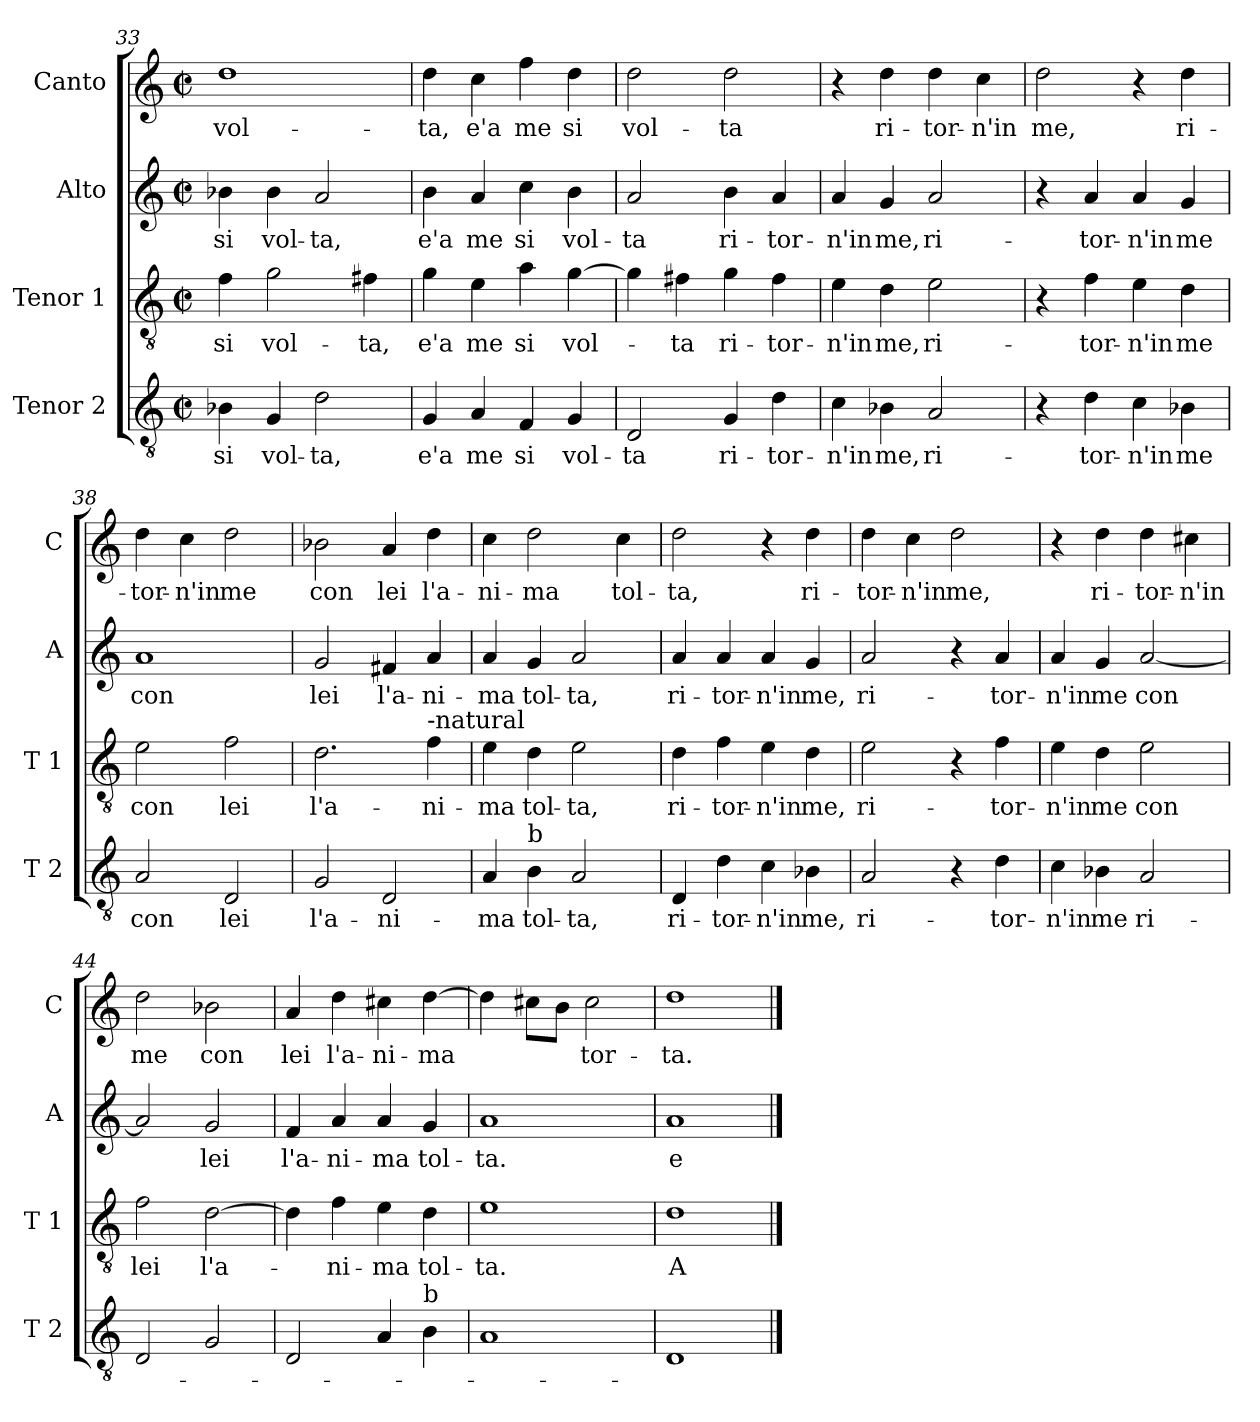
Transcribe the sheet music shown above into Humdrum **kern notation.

**kern	**text	**kern	**text	**kern	**text	**kern	**text
*part4	*part4	*part3	*part3	*part2	*part2	*part1	*part1
*staff4	*staff4	*staff3	*staff3	*staff2	*staff2	*staff1	*staff1
*I"Tenor 2	*	*I"Tenor 1	*	*I"Alto	*	*I"Canto	*
*I'T 2	*	*I'T 1	*	*I'A	*	*I'C	*
*clefGv2	*	*clefGv2	*	*clefG2	*	*clefG2	*
*k[]	*	*k[]	*	*k[]	*	*k[]	*
*C:	*	*C:	*	*C:	*	*C:	*
*M2/2	*	*M2/2	*	*M2/2	*	*M2/2	*
*met(c|)	*	*met(c|)	*	*met(c|)	*	*met(c|)	*
=33	=33	=33	=33	=33	=33	=33	=33
!	!LO:LY:b	!	!LO:LY:b	!	!LO:LY:b	!	!LO:LY:b
4B-X\	si	4f\	si	4b-X\	si	1dd	vol-
!	!LO:LY:b	!	!LO:LY:b	!	!LO:LY:b	!	!
4G/	vol-	2g\	vol-	4b-\	vol-	.	.
!	!LO:LY:b	!	!	!	!LO:LY:b	!	!
2d\	-ta,	.	.	2a/	-ta,	.	.
!	!	!	!LO:LY:b	!	!	!	!
.	.	4f#X\	-ta,	.	.	.	.
=34	=34	=34	=34	=34	=34	=34	=34
!	!LO:LY:b	!	!LO:LY:b	!	!LO:LY:b	!	!LO:LY:b
4G/	e'a	4g\	e'a	4b\	e'a	4dd\	-ta,
!	!LO:LY:b	!	!LO:LY:b	!	!LO:LY:b	!	!LO:LY:b
4A/	me	4e\	me	4a/	me	4cc\	e'a
!	!LO:LY:b	!	!LO:LY:b	!	!LO:LY:b	!	!LO:LY:b
4F/	si	4a\	si	4cc\	si	4ff\	me
!	!LO:LY:b	!	!LO:LY:b	!	!LO:LY:b	!	!LO:LY:b
4G/	vol-	[4g\	vol-	4b\	vol-	4dd\	si
=35	=35	=35	=35	=35	=35	=35	=35
!	!LO:LY:b	!	!	!	!LO:LY:b	!	!LO:LY:b
2D/	-ta	4g\]	.	2a/	-ta	2dd\	vol-
!	!	!	!LO:LY:b	!	!	!	!
.	.	4f#X\	-ta	.	.	.	.
!	!LO:LY:b	!	!LO:LY:b	!	!LO:LY:b	!	!LO:LY:b
4G/	ri-	4g\	ri-	4b\	ri-	2dd\	-ta
!	!LO:LY:b	!	!LO:LY:b	!	!LO:LY:b	!	!
4d\	-tor-	4f#\	-tor-	4a/	-tor-	.	.
!!LO:PB:g=z
=36	=36	=36	=36	=36	=36	=36	=36
!	!LO:LY:b	!	!LO:LY:b	!	!LO:LY:b	!	!
4c\	-n'in	4e\	-n'in	4a/	-n'in	4r	.
!	!LO:LY:b	!	!LO:LY:b	!	!LO:LY:b	!	!LO:LY:b
4B-X\	me,	4d\	me,	4g/	me,	4dd\	ri-
!	!LO:LY:b	!	!LO:LY:b	!	!LO:LY:b	!	!LO:LY:b
2A/	ri-	2e\	ri-	2a/	ri-	4dd\	-tor-
!	!	!	!	!	!	!	!LO:LY:b
.	.	.	.	.	.	4cc\	-n'in
=37	=37	=37	=37	=37	=37	=37	=37
!	!	!	!	!	!	!	!LO:LY:b
4r	.	4r	.	4r	.	2dd\	me,
!	!LO:LY:b	!	!LO:LY:b	!	!LO:LY:b	!	!
4d\	-tor-	4f\	-tor-	4a/	-tor-	.	.
!	!LO:LY:b	!	!LO:LY:b	!	!LO:LY:b	!	!
4c\	-n'in	4e\	-n'in	4a/	-n'in	4r	.
!	!LO:LY:b	!	!LO:LY:b	!	!LO:LY:b	!	!LO:LY:b
4B-X\	me	4d\	me	4g/	me	4dd\	ri-
=38	=38	=38	=38	=38	=38	=38	=38
!	!LO:LY:b	!	!LO:LY:b	!	!LO:LY:b	!	!LO:LY:b
2A/	con	2e\	con	1a	con	4dd\	-tor-
!	!	!	!	!	!	!	!LO:LY:b
.	.	.	.	.	.	4cc\	-n'in
!	!LO:LY:b	!	!LO:LY:b	!	!	!	!LO:LY:b
2D/	lei	2f\	lei	.	.	2dd\	me
=39	=39	=39	=39	=39	=39	=39	=39
!	!LO:LY:b	!	!LO:LY:b	!	!LO:LY:b	!	!LO:LY:b
2G/	l'a-	2.d\	l'a-	2g/	lei	2b-X\	con
!	!LO:LY:b	!	!	!	!LO:LY:b	!	!LO:LY:b
2D/	-ni-	.	.	4f#X/	l'a-	4a/	lei
!	!	!LO:TX:a:t=-natural	!	!	!	!	!
!	!	!	!LO:LY:b	!	!LO:LY:b	!	!LO:LY:b
.	.	4f\	-ni-	4a/	-ni-	4dd\	l'a-
=40	=40	=40	=40	=40	=40	=40	=40
!	!LO:LY:b	!	!LO:LY:b	!	!LO:LY:b	!	!LO:LY:b
4A/	-ma	4e\	-ma	4a/	-ma	4cc\	-ni-
!LO:TX:a:t=b	!	!	!	!	!	!	!
!	!LO:LY:b	!	!LO:LY:b	!	!LO:LY:b	!	!LO:LY:b
4B\	tol-	4d\	tol-	4g/	tol-	2dd\	-ma
!	!LO:LY:b	!	!LO:LY:b	!	!LO:LY:b	!	!
2A/	-ta,	2e\	-ta,	2a/	-ta,	.	.
!	!	!	!	!	!	!	!LO:LY:b
.	.	.	.	.	.	4cc\	tol-
=41	=41	=41	=41	=41	=41	=41	=41
!	!LO:LY:b	!	!LO:LY:b	!	!LO:LY:b	!	!LO:LY:b
4D/	ri-	4d\	ri-	4a/	ri-	2dd\	-ta,
!	!LO:LY:b	!	!LO:LY:b	!	!LO:LY:b	!	!
4d\	-tor-	4f\	-tor-	4a/	-tor-	.	.
!	!LO:LY:b	!	!LO:LY:b	!	!LO:LY:b	!	!
4c\	-n'in	4e\	-n'in	4a/	-n'in	4r	.
!	!LO:LY:b	!	!LO:LY:b	!	!LO:LY:b	!	!LO:LY:b
4B-X\	me,	4d\	me,	4g/	me,	4dd\	ri-
!!LO:LB:g=z
=42	=42	=42	=42	=42	=42	=42	=42
!	!LO:LY:b	!	!LO:LY:b	!	!LO:LY:b	!	!LO:LY:b
2A/	ri-	2e\	ri-	2a/	ri-	4dd\	-tor-
!	!	!	!	!	!	!	!LO:LY:b
.	.	.	.	.	.	4cc\	-n'in
!	!	!	!	!	!	!	!LO:LY:b
4r	.	4r	.	4r	.	2dd\	me,
!	!LO:LY:b	!	!LO:LY:b	!	!LO:LY:b	!	!
4d\	-tor-	4f\	-tor-	4a/	-tor-	.	.
=43	=43	=43	=43	=43	=43	=43	=43
!	!LO:LY:b	!	!LO:LY:b	!	!LO:LY:b	!	!
4c\	-n'in	4e\	-n'in	4a/	-n'in	4r	.
!	!LO:LY:b	!	!LO:LY:b	!	!LO:LY:b	!	!LO:LY:b
4B-X\	me	4d\	me	4g/	me	4dd\	ri-
!	!LO:LY:b	!	!LO:LY:b	!	!LO:LY:b	!	!LO:LY:b
2A/	ri-	2e\	con	[2a/	con	4dd\	-tor-
!	!	!	!	!	!	!	!LO:LY:b
.	.	.	.	.	.	4cc#X\	-n'in
=44	=44	=44	=44	=44	=44	=44	=44
!	!	!	!LO:LY:b	!	!	!	!LO:LY:b
2D/	.	2f\	lei	2a/]	.	2dd\	me
!	!	!	!LO:LY:b	!	!LO:LY:b	!	!LO:LY:b
2G/	.	[2d\	l'a-	2g/	lei	2b-X\	con
=45	=45	=45	=45	=45	=45	=45	=45
!	!	!	!	!	!LO:LY:b	!	!LO:LY:b
2D/	.	4d\]	.	4f/	l'a-	4a/	lei
!	!	!	!LO:LY:b	!	!LO:LY:b	!	!LO:LY:b
.	.	4f\	-ni-	4a/	-ni-	4dd\	l'a-
!	!	!	!LO:LY:b	!	!LO:LY:b	!	!LO:LY:b
4A/	.	4e\	-ma	4a/	-ma	4cc#X\	-ni-
!LO:TX:a:t=b	!	!	!	!	!	!	!
!	!	!	!LO:LY:b	!	!LO:LY:b	!	!LO:LY:b
4B\	.	4d\	tol-	4g/	tol-	[4dd\	-ma
=46	=46	=46	=46	=46	=46	=46	=46
!	!	!	!LO:LY:b	!	!LO:LY:b	!	!
1A	.	1e	-ta.	1a	-ta.	4dd\]	.
.	.	.	.	.	.	8cc#X\L	.
.	.	.	.	.	.	8b\J	.
!	!	!	!	!	!	!	!LO:LY:b
.	.	.	.	.	.	2cc#\	tor-
=47	=47	=47	=47	=47	=47	=47	=47
!	!	!	!LO:LY:b	!	!LO:LY:b	!	!LO:LY:b
1D	.	1d	A-	1a	e-	1dd	-ta.
==	==	==	==	==	==	==	==
*-	*-	*-	*-	*-	*-	*-	*-
